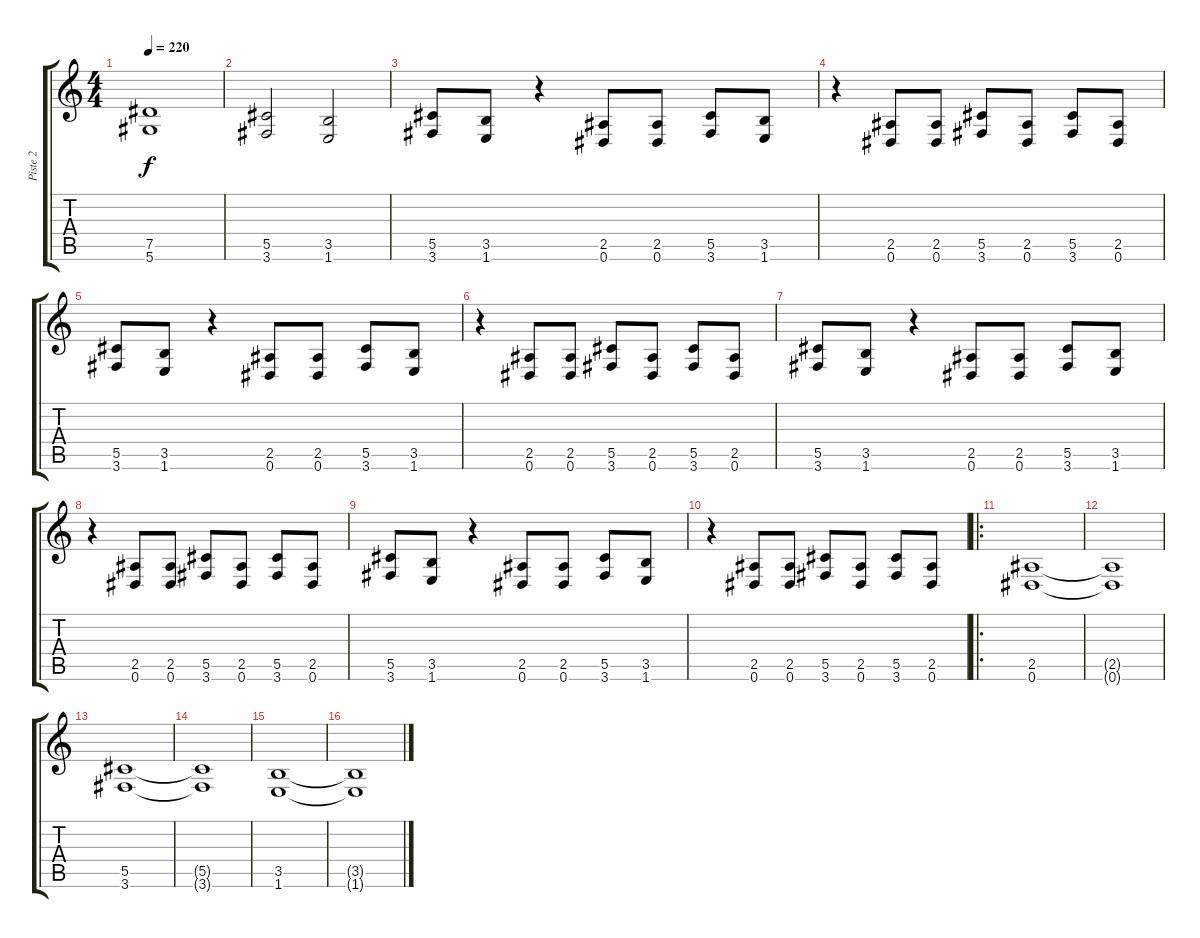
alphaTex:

\track ("Piste 2" "Piste 2") {instrument distortionguitar}
\staff {score tabs}
\tuning (Eb4 Bb3 Gb3 Db3 Ab2 Eb2) {hide}
\ts (4 4)
\tempo 220
\clef g2
\ks c
(7.5 5.6).1{dy f} |
(5.5 3.6).2 (3.5 1.6).2 |
(5.5 3.6).8 (3.5 1.6).8 r.4 (2.5 0.6).8 (2.5 0.6).8 (5.5 3.6).8 (3.5 1.6).8 |
r.4 (2.5 0.6).8 (2.5 0.6).8 (5.5 3.6).8 (2.5 0.6).8 (5.5 3.6).8 (2.5 0.6).8 |
(5.5 3.6).8 (3.5 1.6).8 r.4 (2.5 0.6).8 (2.5 0.6).8 (5.5 3.6).8 (3.5 1.6).8 |
r.4 (2.5 0.6).8 (2.5 0.6).8 (5.5 3.6).8 (2.5 0.6).8 (5.5 3.6).8 (2.5 0.6).8 |
(5.5 3.6).8 (3.5 1.6).8 r.4 (2.5 0.6).8 (2.5 0.6).8 (5.5 3.6).8 (3.5 1.6).8 |
r.4 (2.5 0.6).8 (2.5 0.6).8 (5.5 3.6).8 (2.5 0.6).8 (5.5 3.6).8 (2.5 0.6).8 |
(5.5 3.6).8 (3.5 1.6).8 r.4 (2.5 0.6).8 (2.5 0.6).8 (5.5 3.6).8 (3.5 1.6).8 |
r.4 (2.5 0.6).8 (2.5 0.6).8 (5.5 3.6).8 (2.5 0.6).8 (5.5 3.6).8 (2.5 0.6).8 |
\ro
(2.5 0.6).1 |
(2.5{t} 0.6{t}).1 |
(5.5 3.6).1 |
(5.5{t} 3.6{t}).1 |
(3.5 1.6).1 |
(3.5{t} 1.6{t}).1
